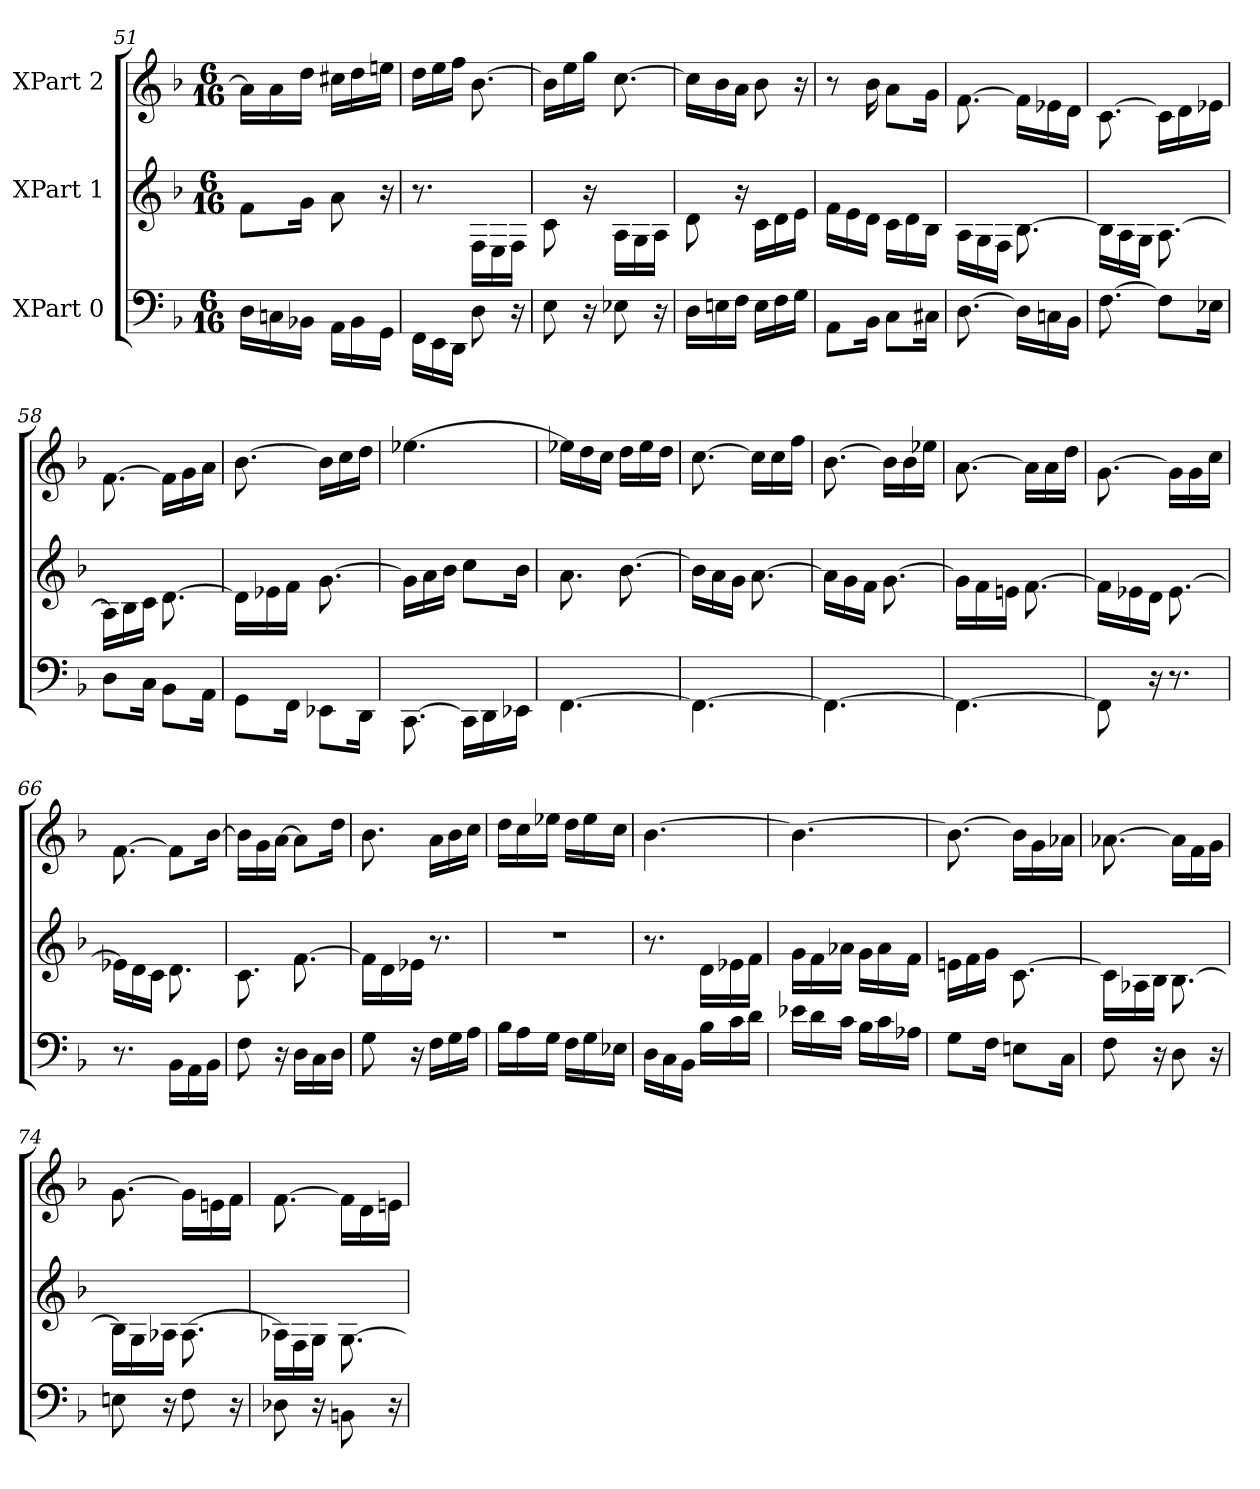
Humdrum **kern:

**kern	**kern	**kern
*part3	*part2	*part1
*staff3	*staff2	*staff1
*I"XPart 0	*I"XPart 1	*I"XPart 2
*clefF4	*clefG2	*clefG2
*k[b-]	*k[b-]	*k[b-]
*M6/16	*M6/16	*M6/16
=51	=51	=51
16D\L	8f\L	16a\L]
16Cn\	.	16a\
16BB-X\J	16g\J	16dd\J
16AA\L	8a\	16cc#X\L
16BB-\	.	16dd\
16GG\J	16r	16een\J
=52	=52	=52
16FF\L	8.r	16dd\L
16EE\	.	16ee\
16DD\J	.	16ff\J
8D\	16F\L	[8.b-\
.	16E\	.
16r	16F\J	.
=53	=53	=53
8E\	8c\	16b-\L]
.	.	16ee\
16r	16r	16gg\J
8E-X\	16A\L	[8.cc\
.	16G\	.
16r	16A\J	.
=54	=54	=54
16D\L	8d\	16cc\L]
16En\	.	16b-\
16F\J	16r	16a\J
16E\L	16c\L	8b-\
16F\	16d\	.
16G\J	16e\J	16r
=55	=55	=55
8AA\L	16f\L	8r
.	16e\	.
16BB-\J	16d\J	16b-\
8C\L	16c\L	8a\L
.	16d\	.
16C#X\J	16B-\J	16g\J
=56	=56	=56
[8.D\	16A\L	[8.f\
.	16G\	.
.	16F\J	.
16D\L]	[8.B-\	16f\L]
16Cn\	.	16e-X\
16BB-\J	.	16d\J
=57	=57	=57
[8.F\	16B-\L]	[8.c\
.	16A\	.
.	16G\J	.
8F\L]	[8.A\	16c\L]
.	.	16d\
16E-X\J	.	16e-X\J
=58	=58	=58
8D\L	16A\L]	[8.f\
.	16B-\	.
16C\J	16c\J	.
8BB-\L	[8.d\	16f\L]
.	.	16g\
16AA\J	.	16a\J
=59	=59	=59
8GG\L	16d\L]	[8.b-\
.	16e-X\	.
16FF\J	16f\J	.
8EE-X\L	[8.g\	16b-\L]
.	.	16cc\
16DD\J	.	16dd\J
=60	=60	=60
[8.CC\	16g\L]	[4.ee-X\
.	16a\	.
.	16b-\J	.
16CC\L]	8cc\L	.
16DD\	.	.
16EE-X\J	16b-\J	.
=61	=61	=61
[4.FF\	8.a\	16ee-X\L]
.	.	16dd\
.	.	16cc\J
.	[8.b-\	16dd\L
.	.	16ee-\
.	.	16dd\J
=62	=62	=62
4.FF\_	16b-\L]	[8.cc\
.	16a\	.
.	16g\J	.
.	[8.a\	16cc\L]
.	.	16cc\
.	.	16ff\J
=63	=63	=63
4.FF\_	16a\L]	[8.b-\
.	16g\	.
.	16f\J	.
.	[8.g\	16b-\L]
.	.	16b-\
.	.	16ee-X\J
=64	=64	=64
4.FF\_	16g\L]	[8.a\
.	16f\	.
.	16en\J	.
.	[8.f\	16a\L]
.	.	16a\
.	.	16dd\J
=65	=65	=65
8FF\]	16f\L]	[8.g\
.	16e-X\	.
16r	16d\J	.
8.r	[8.e-\	16g\L]
.	.	16g\
.	.	16cc\J
=66	=66	=66
8.r	16e-X\L]	[8.f\
.	16d\	.
.	16c\J	.
16BB-\L	8.d\	8f\L]
16AA\	.	.
16BB-\J	.	[16b-\J
=67	=67	=67
8F\	8.c\	16b-\L]
.	.	16g\
16r	.	[16a\J
16D\L	[8.f\	8a\L]
16C\	.	.
16D\J	.	16dd\J
=68	=68	=68
8G\	16f\L]	8.b-\
.	16d\	.
16r	16e-X\J	.
16F\L	8.r	16a\L
16G\	.	16b-\
16A\J	.	16cc\J
=69	=69	=69
16B-\L	4.r	16dd\L
16A\	.	16cc\
16G\J	.	16ee-X\J
16F\L	.	16dd\L
16G\	.	16ee-\
16E-X\J	.	16cc\J
=70	=70	=70
16D\L	8.r	[4.b-\
16C\	.	.
16BB-\J	.	.
16B-\L	16d\L	.
16c\	16e-X\	.
16d\J	16f\J	.
=71	=71	=71
16e-X\L	16g\L	4.b-\_
16d\	16f\	.
16c\J	16a-X\J	.
16B-\L	16g\L	.
16c\	16a-\	.
16A-X\J	16f\J	.
=72	=72	=72
8G\L	16en\L	8.b-\_
.	16f\	.
16F\J	16g\J	.
8En\L	[8.c\	16b-\L]
.	.	16g\
16C\J	.	16a-X\J
=73	=73	=73
8F\	16c\L]	[8.a-X\
.	16A-X\	.
16r	16B-\J	.
8D\	[8.B-\	16a-\L]
.	.	16f\
16r	.	16g\J
=74	=74	=74
8En\	16B-\L]	[8.g\
.	16G\	.
16r	16A-X\J	.
8F\	[8.A-\	16g\L]
.	.	16en\
16r	.	16f\J
=75	=75	=75
8D-X\	16A-X\L]	[8.f\
.	16F\	.
16r	16G\J	.
8BBn\	[8.G\	16f\L]
.	.	16d\
16r	.	16en\J
=	=	=
*-	*-	*-
